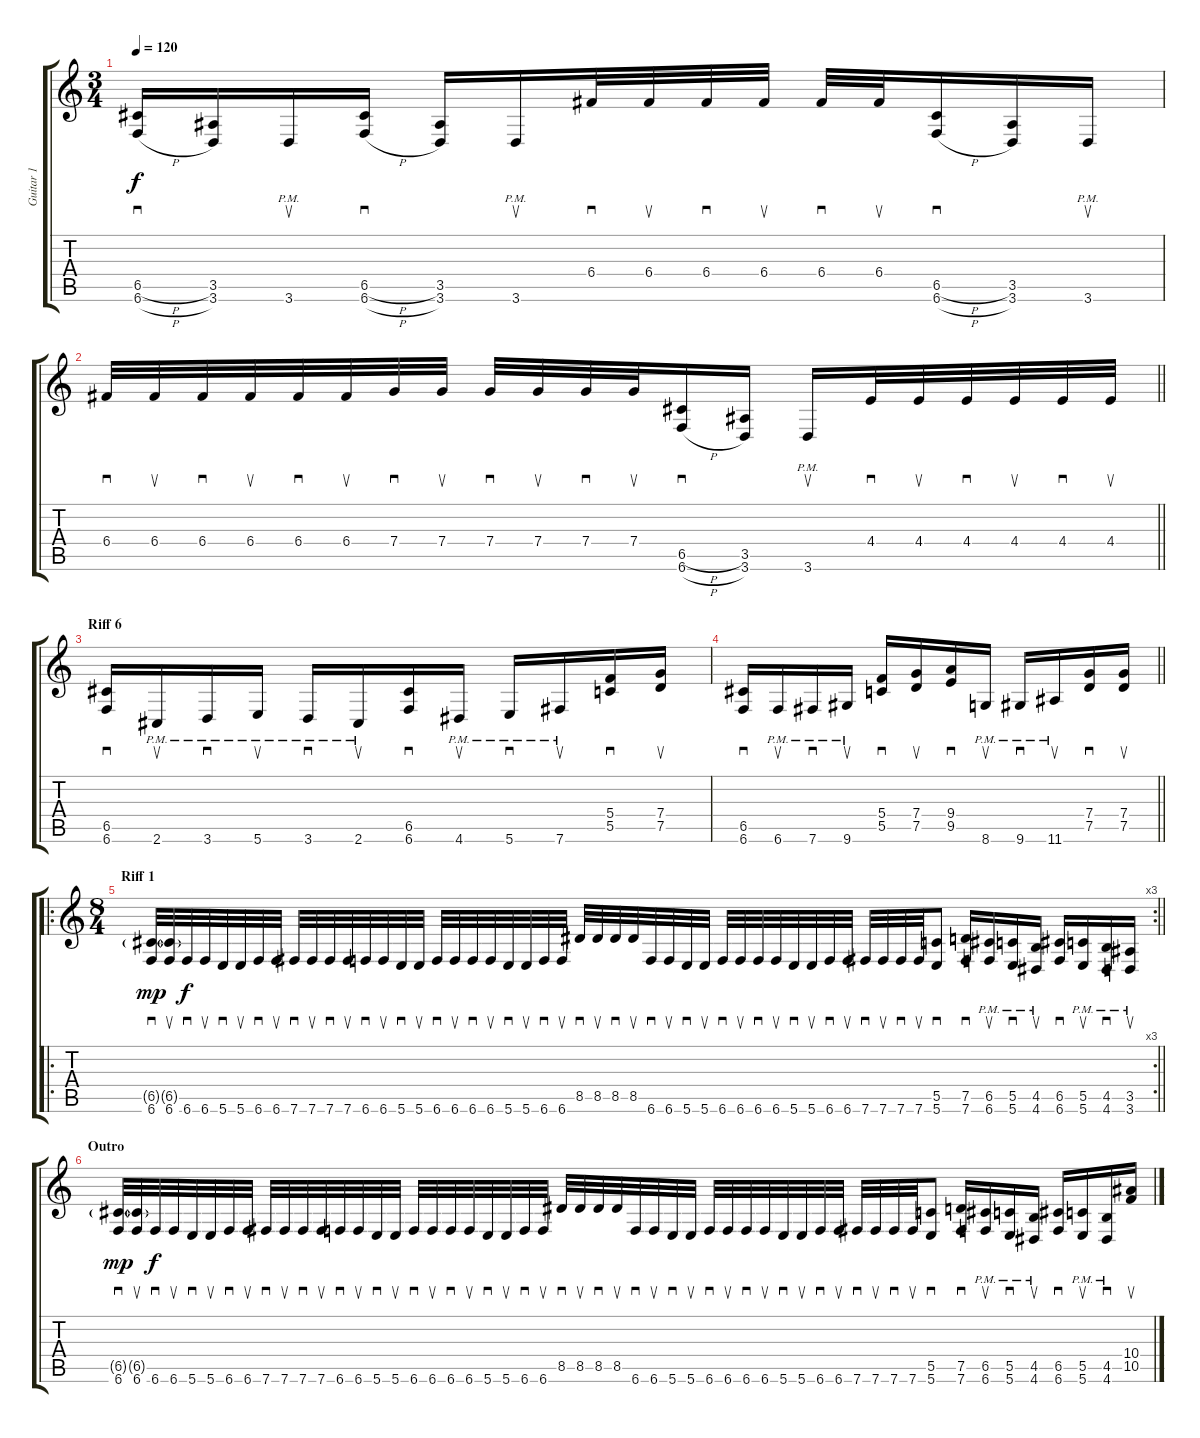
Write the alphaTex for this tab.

\track ("Guitar 1" "Guitar 1") {instrument distortionguitar}
\staff {score tabs}
\tuning (D4 A3 F3 C3 G2 B1) {hide}
\ts (3 4)
\tempo 120
\clef g2
\ks c
(6.5{h} 6.6{h}).16{sd dy f} (3.5 3.6).16 3.6{pm}.16{su} (6.5{h} 6.6{h}).16{sd} (3.5 3.6).16 3.6{pm}.16{su} 6.4.32{sd} 6.4.32{su} 6.4.32{sd} 6.4.32{su} 6.4.32{sd} 6.4.32{su} (6.5{h} 6.6{h}).16{sd} (3.5 3.6).16 3.6{pm}.16{su} |
\barLineRight lightlight
6.4.32{sd} 6.4.32{su} 6.4.32{sd} 6.4.32{su} 6.4.32{sd} 6.4.32{su} 7.4.32{sd} 7.4.32{su} 7.4.32{sd} 7.4.32{su} 7.4.32{sd} 7.4.32{su} (6.5{h} 6.6{h}).16{sd} (3.5 3.6).16 3.6{pm}.16{su} 4.4.32{sd} 4.4.32{su} 4.4.32{sd} 4.4.32{su} 4.4.32{sd} 4.4.32{su} |
\section ("" "Riff 6")
(6.5 6.6).16{sd} 2.6{pm}.16{su} 3.6{pm}.16{sd} 5.6{pm}.16{su} 3.6{pm}.16{sd} 2.6{pm}.16{su} (6.5 6.6).16{sd} 4.6{pm}.16{su} 5.6{pm}.16{sd} 7.6{pm}.16{su} (5.4 5.5).16{sd} (7.4 7.5).16{su} |
\barLineRight lightlight
(6.5 6.6).16{sd} 6.6{pm}.16{su} 7.6{pm}.16{sd} 9.6{pm}.16{su} (5.4 5.5).16{sd} (7.4 7.5).16{su} (9.4 9.5).16{sd} 8.6{pm}.16{su} 9.6{pm}.16{sd} 11.6{pm}.16{su} (7.4 7.5).16{sd} (7.4 7.5).16{su} |
\ro
\rc 3
\ts (8 4)
\section ("" "Riff 1")
\barLineRight lightlight
(6.5{g} 6.6).32{sd dy mp} (6.5{g} 6.6).32{su} 6.6.32{sd dy f} 6.6.32{su} 5.6.32{sd} 5.6.32{su} 6.6.32{sd} 6.6.32{su} 7.6.32{sd} 7.6.32{su} 7.6.32{sd} 7.6.32{su} 6.6.32{sd} 6.6.32{su} 5.6.32{sd} 5.6.32{su} 6.6.32{sd} 6.6.32{su} 6.6.32{sd} 6.6.32{su} 5.6.32{sd} 5.6.32{su} 6.6.32{sd} 6.6.32{su} 8.5.32{sd} 8.5.32{su} 8.5.32{sd} 8.5.32{su} 6.6.32{sd} 6.6.32{su} 5.6.32{sd} 5.6.32{su} 6.6.32{sd} 6.6.32{su} 6.6.32{sd} 6.6.32{su} 5.6.32{sd} 5.6.32{su} 6.6.32{sd} 6.6.32{su} 7.6.32{sd} 7.6.32{su} 7.6.32{sd} 7.6.32{su} (5.5 5.6).8{sd} (7.5 7.6).16{sd} (6.5{pm} 6.6{pm}).16{su} (5.5{pm} 5.6{pm}).16{sd} (4.5{pm} 4.6{pm}).16{su} (6.5 6.6).16{sd} (5.5{pm} 5.6{pm}).16{su} (4.5{pm} 4.6{pm}).16{sd} (3.5{pm} 3.6{pm}).16{su} |
\section ("" "Outro")
(6.5{g} 6.6).32{sd dy mp} (6.5{g} 6.6).32{su} 6.6.32{sd dy f} 6.6.32{su} 5.6.32{sd} 5.6.32{su} 6.6.32{sd} 6.6.32{su} 7.6.32{sd} 7.6.32{su} 7.6.32{sd} 7.6.32{su} 6.6.32{sd} 6.6.32{su} 5.6.32{sd} 5.6.32{su} 6.6.32{sd} 6.6.32{su} 6.6.32{sd} 6.6.32{su} 5.6.32{sd} 5.6.32{su} 6.6.32{sd} 6.6.32{su} 8.5.32{sd} 8.5.32{su} 8.5.32{sd} 8.5.32{su} 6.6.32{sd} 6.6.32{su} 5.6.32{sd} 5.6.32{su} 6.6.32{sd} 6.6.32{su} 6.6.32{sd} 6.6.32{su} 5.6.32{sd} 5.6.32{su} 6.6.32{sd} 6.6.32{su} 7.6.32{sd} 7.6.32{su} 7.6.32{sd} 7.6.32{su} (5.5 5.6).8{sd} (7.5 7.6).16{sd} (6.5{pm} 6.6{pm}).16{su} (5.5{pm} 5.6{pm}).16{sd} (4.5{pm} 4.6{pm}).16{su} (6.5 6.6).16{sd} (5.5{pm} 5.6{pm}).16{su} (4.5{pm} 4.6{pm}).16{sd} (10.4 10.5).16{su}
